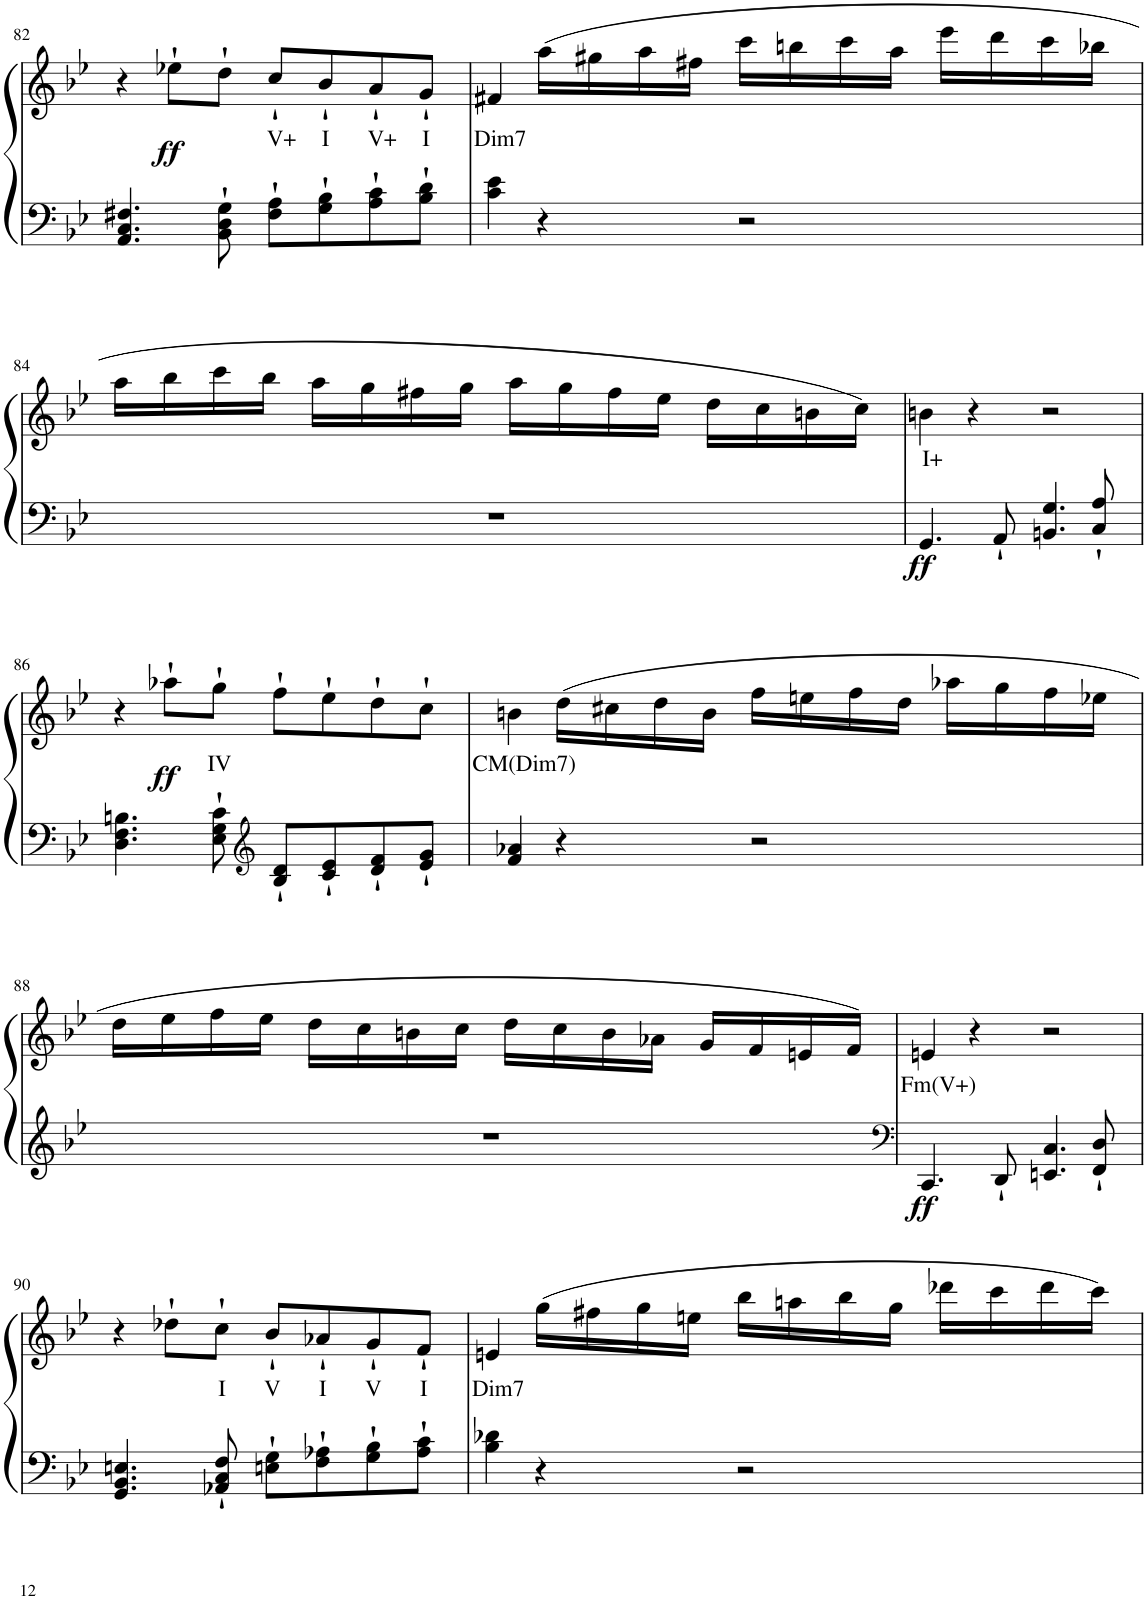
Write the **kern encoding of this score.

**kern	**kern	**text	**dynam
*part1	*part1	*part1	*part1
*staff2	*staff1	*staff1	*staff1/2
*I"Piano	*	*	*
*I'Pno	*	*	*
!!LO:PB:g=z
*clefF4	*clefG2	*	*
*k[b-e-]	*k[b-e-]	*	*
*M4/4	*M4/4	*	*
*met(c)	*met(c)	*	*
=82	=82	=82	=82
4.AA/ 4.C/ 4.F#X/	4r	.	.
!	!	!	!LO:DY:b
.	8ee-X'`\L	.	ff
8BB-\'` 8D\'` 8G\'`	8dd'`\J	.	.
!	!	!LO:LY:b	!
8F#\'` 8A\'`L	8cc'`/L	V+	.
!	!	!LO:LY:b	!
8G\'` 8B-\'`	8b-'`/	I	.
!	!	!LO:LY:b	!
8A\'` 8c\'`	8a'`/	V+	.
!	!	!LO:LY:b	!
8B-\'` 8d\'`J	8g'`/J	I	.
=83	=83	=83	=83
!	!	!LO:LY:b	!
4c\ 4e-\	4f#X/	Dim7	.
4r	(16aa\LL	.	.
.	16gg#X\	.	.
.	16aa\	.	.
.	16ff#X\JJ	.	.
2r	16ccc\LL	.	.
.	16bbn\	.	.
.	16ccc\	.	.
.	16aa\JJ	.	.
.	16eee-\LL	.	.
.	16ddd\	.	.
.	16ccc\	.	.
.	16bb-X\JJ	.	.
!!LO:LB:g=z
=84	=84	=84	=84
1r	16aa\LL	.	.
.	16bb-\	.	.
.	16ccc\	.	.
.	16bb-\JJ	.	.
.	16aa\LL	.	.
.	16gg\	.	.
.	16ff#X\	.	.
.	16gg\JJ	.	.
.	16aa\LL	.	.
.	16gg\	.	.
.	16ff#\	.	.
.	16ee-\JJ	.	.
.	16dd\LL	.	.
.	16cc\	.	.
.	16bn\	.	.
.	16cc\JJ)	.	.
=85	=85	=85	=85
!	!	!LO:LY:b	!LO:DY:b=2
4.GG/	4bn\	I+	ff
.	4r	.	.
8AA'`/	.	.	.
4.BBn/ 4.G/	2r	.	.
8C/'` 8A/'`	.	.	.
!!LO:LB:g=z
=86	=86	=86	=86
4.D\ 4.F\ 4.Bn\	4r	.	.
!	!	!	!LO:DY:b
.	8aa-X'`\L	.	ff
!	!	!LO:LY:b	!
8E-\'` 8G\'` 8c\'`	8gg'`\J	IV	.
*clefG2	*	*	*
8B/'` 8d/'`L	8ff'`\L	.	.
8c/'` 8e-/'`	8ee-'`\	.	.
8d/'` 8f/'`	8dd'`\	.	.
8e-/'` 8g/'`J	8cc'`\J	.	.
=87	=87	=87	=87
!	!	!LO:LY:b	!
4f/ 4a-X/	4bn\	CM(Dim7)	.
4r	(16dd\LL	.	.
.	16cc#X\	.	.
.	16dd\	.	.
.	16b\JJ	.	.
2r	16ff\LL	.	.
.	16een\	.	.
.	16ff\	.	.
.	16dd\JJ	.	.
.	16aa-X\LL	.	.
.	16gg\	.	.
.	16ff\	.	.
.	16ee-X\JJ	.	.
!!LO:LB:g=z
=88	=88	=88	=88
1r	16dd\LL	.	.
.	16ee-\	.	.
.	16ff\	.	.
.	16ee-\JJ	.	.
.	16dd\LL	.	.
.	16cc\	.	.
.	16bn\	.	.
.	16cc\JJ	.	.
.	16dd\LL	.	.
.	16cc\	.	.
.	16b\	.	.
.	16a-X\JJ	.	.
.	16g/LL	.	.
.	16f/	.	.
.	16en/	.	.
.	16f/JJ)	.	.
=89	=89	=89	=89
*clefF4	*	*	*
!	!	!LO:LY:b	!LO:DY:b=2
4.CC/	4en/	Fm(V+)	ff
.	4r	.	.
8DD'`/	.	.	.
4.EEn/ 4.C/	2r	.	.
8FF/'` 8D/'`	.	.	.
!!LO:LB:g=z
=90	=90	=90	=90
4.GG/ 4.BB-/ 4.En/	4r	.	.
.	8dd-X'`\L	.	.
!	!	!LO:LY:b	!
8AA-X/'` 8C/'` 8F/'`	8cc'`\J	I	.
!	!	!LO:LY:b	!
8En\'` 8G\'`L	8b-'`/L	V	.
!	!	!LO:LY:b	!
8F\'` 8A-X\'`	8a-X'`/	I	.
!	!	!LO:LY:b	!
8G\'` 8B-\'`	8g'`/	V	.
!	!	!LO:LY:b	!
8A-\'` 8c\'`J	8f'`/J	I	.
=91	=91	=91	=91
!	!	!LO:LY:b	!
4B-\ 4d-X\	4en/	Dim7	.
4r	(16gg\LL	.	.
.	16ff#X\	.	.
.	16gg\	.	.
.	16een\JJ	.	.
2r	16bb-\LL	.	.
.	16aan\	.	.
.	16bb-\	.	.
.	16gg\JJ	.	.
.	16ddd-X\LL	.	.
.	16ccc\	.	.
.	16ddd-\	.	.
.	16ccc\JJ)	.	.
=	=	=	=
*-	*-	*-	*-
